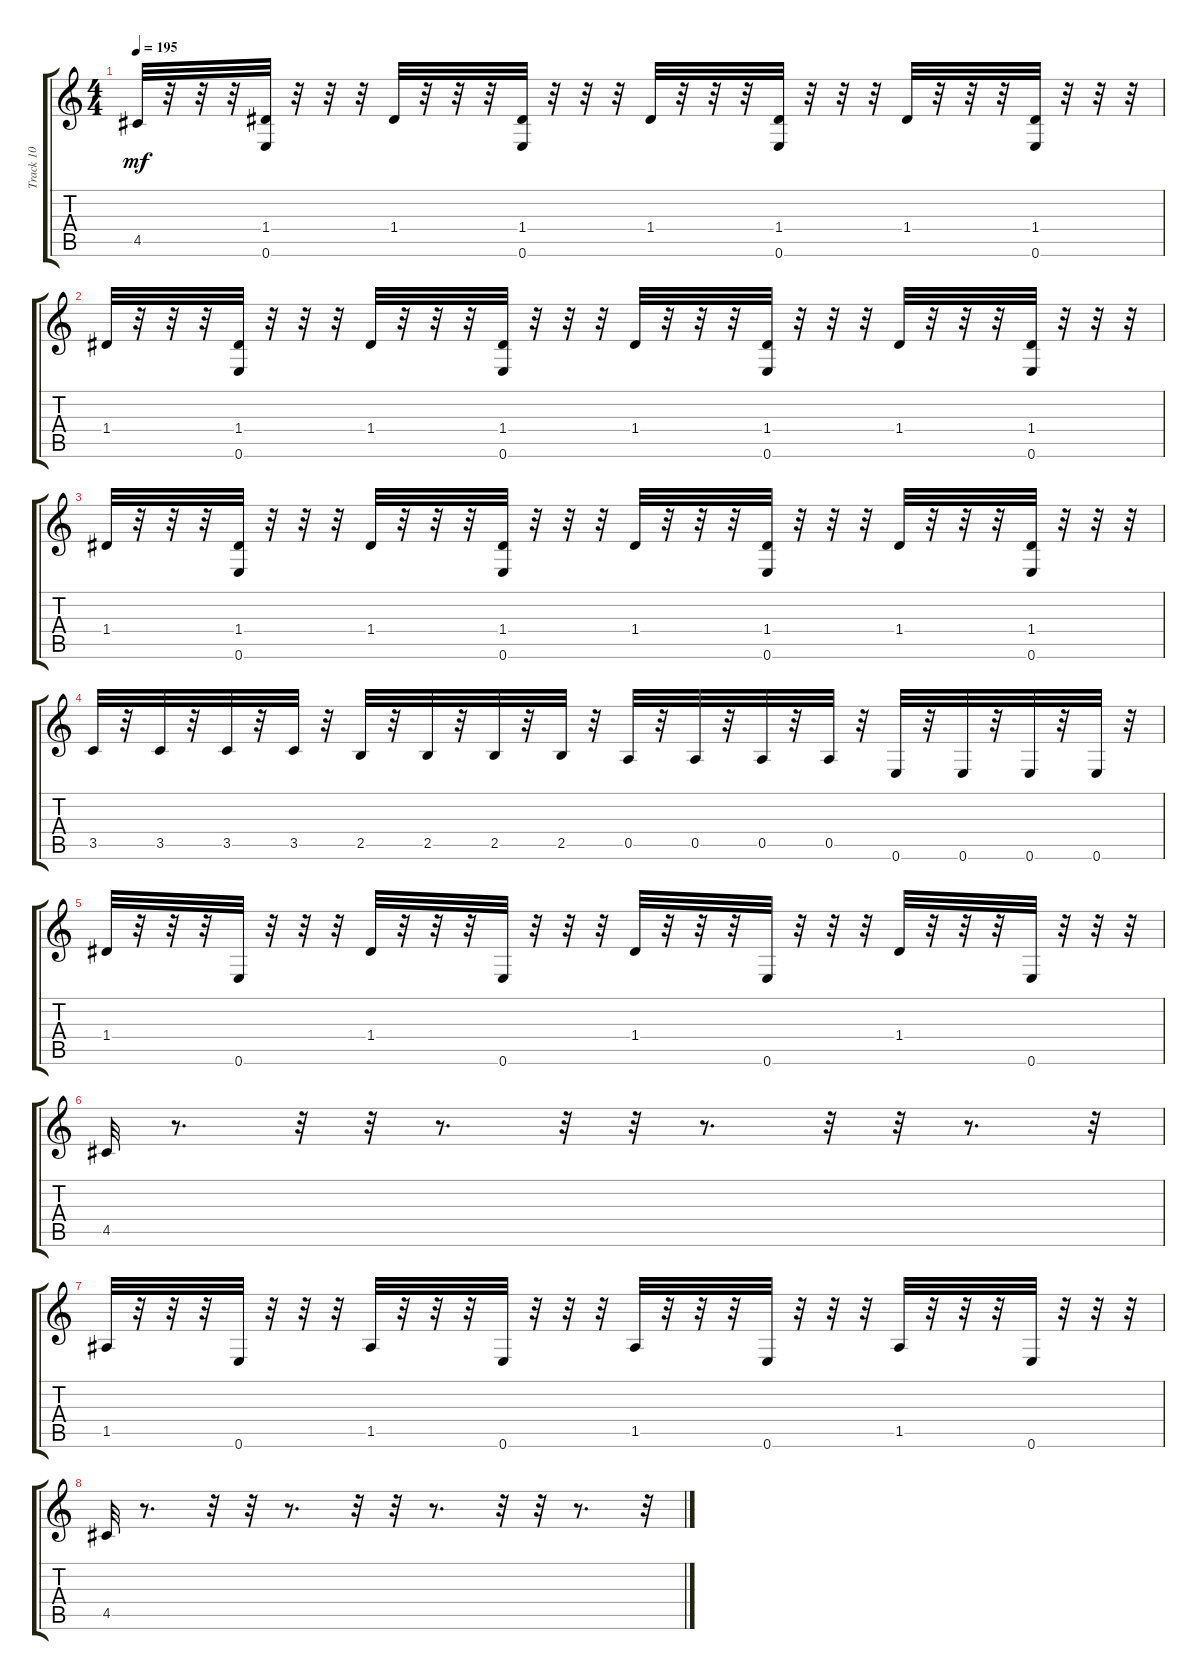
\track ("Track 10" "Track 10") {instrument acousticguitarsteel}
\staff {score tabs}
\tuning (E4 B3 G3 D3 A2 E2) {hide}
\ts (4 4)
\tempo 195
\clef g2
\ks c
4.5.32{dy mf} r.32 r.32 r.32 (1.4 0.6).32 r.32 r.32 r.32 1.4.32 r.32 r.32 r.32 (1.4 0.6).32 r.32 r.32 r.32 1.4.32 r.32 r.32 r.32 (1.4 0.6).32 r.32 r.32 r.32 1.4.32 r.32 r.32 r.32 (1.4 0.6).32 r.32 r.32 r.32 |
1.4.32 r.32 r.32 r.32 (1.4 0.6).32 r.32 r.32 r.32 1.4.32 r.32 r.32 r.32 (1.4 0.6).32 r.32 r.32 r.32 1.4.32 r.32 r.32 r.32 (1.4 0.6).32 r.32 r.32 r.32 1.4.32 r.32 r.32 r.32 (1.4 0.6).32 r.32 r.32 r.32 |
1.4.32 r.32 r.32 r.32 (1.4 0.6).32 r.32 r.32 r.32 1.4.32 r.32 r.32 r.32 (1.4 0.6).32 r.32 r.32 r.32 1.4.32 r.32 r.32 r.32 (1.4 0.6).32 r.32 r.32 r.32 1.4.32 r.32 r.32 r.32 (1.4 0.6).32 r.32 r.32 r.32 |
3.5.32 r.32 3.5.32 r.32 3.5.32 r.32 3.5.32 r.32 2.5.32 r.32 2.5.32 r.32 2.5.32 r.32 2.5.32 r.32 0.5.32 r.32 0.5.32 r.32 0.5.32 r.32 0.5.32 r.32 0.6.32 r.32 0.6.32 r.32 0.6.32 r.32 0.6.32 r.32 |
1.4.32 r.32 r.32 r.32 0.6.32 r.32 r.32 r.32 1.4.32 r.32 r.32 r.32 0.6.32 r.32 r.32 r.32 1.4.32 r.32 r.32 r.32 0.6.32 r.32 r.32 r.32 1.4.32 r.32 r.32 r.32 0.6.32 r.32 r.32 r.32 |
4.5.32 r.8{d} r.32 r.32 r.8{d} r.32 r.32 r.8{d} r.32 r.32 r.8{d} r.32 |
1.5.32 r.32 r.32 r.32 0.6.32 r.32 r.32 r.32 1.5.32 r.32 r.32 r.32 0.6.32 r.32 r.32 r.32 1.5.32 r.32 r.32 r.32 0.6.32 r.32 r.32 r.32 1.5.32 r.32 r.32 r.32 0.6.32 r.32 r.32 r.32 |
4.5.32 r.8{d} r.32 r.32 r.8{d} r.32 r.32 r.8{d} r.32 r.32 r.8{d} r.32
